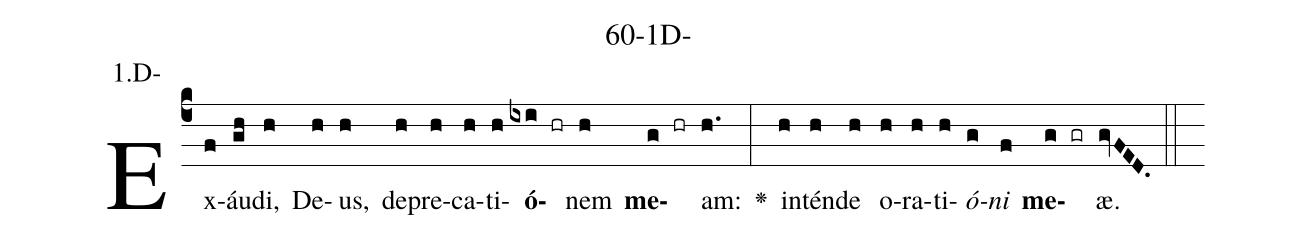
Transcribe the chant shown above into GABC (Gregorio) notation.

name: 60-1D-;
annotation: 1.D-;
%%
(c4)Ex(f)áu(gh)di,(h) De(h)us,(h) de(h)pre(h)ca(h)ti(h)<b>ó</b>(ixi hr)nem(h) <b>me</b>(g hr)am:(h.) <v>\greheightstar</v>(:) in(h)tén(h)de(h) o(h)ra(h)ti(h)<i>ó</i>(g)<i>ni</i>(f) <b>me</b>(g gr)æ.(gvFED.) (::)


%E(h) u(h) o(g) u(f) a(g) e.(gvFED.) (::)
